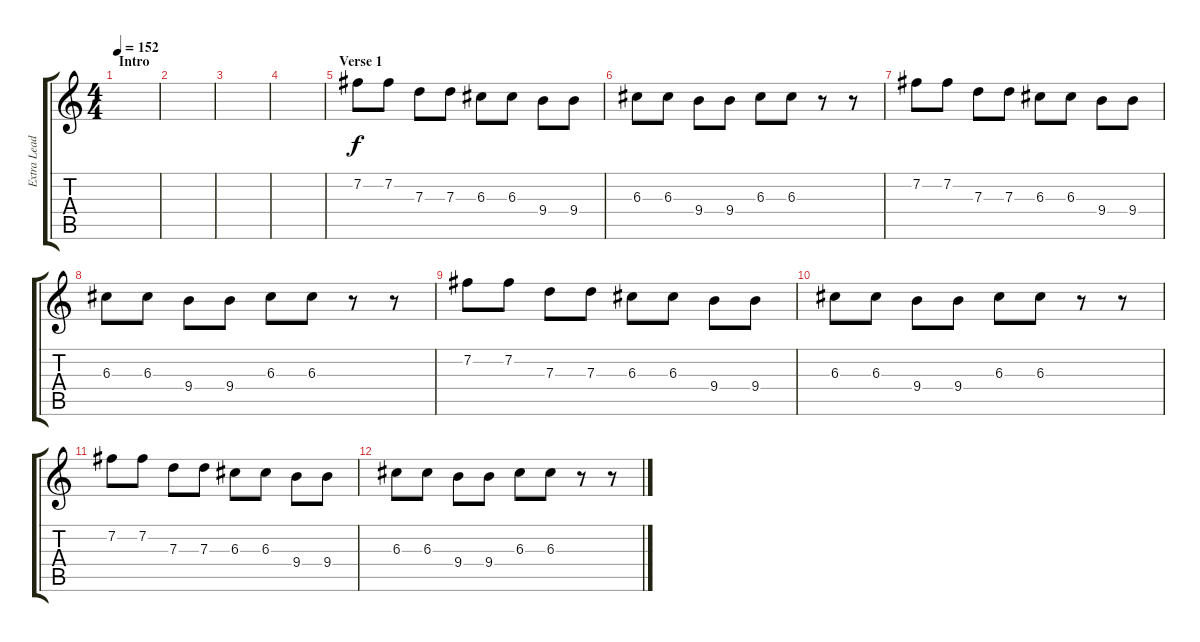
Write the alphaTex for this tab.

\track ("Extra Lead Guitar" "Extra Lead") {instrument electricguitarclean}
\staff {score tabs}
\tuning (E4 B3 G3 D3 A2 E2) {hide}
\ts (4 4)
\section ("" "Intro")
\tempo 152
\clef g2
\ks c
|
|
|
|
\section ("" "Verse 1")
7.2.8 7.2.8 7.3.8 7.3.8 6.3.8 6.3.8 9.4.8 9.4.8 |
6.3.8 6.3.8 9.4.8 9.4.8 6.3.8 6.3.8 r.8 r.8 |
7.2.8 7.2.8 7.3.8 7.3.8 6.3.8 6.3.8 9.4.8 9.4.8 |
6.3.8 6.3.8 9.4.8 9.4.8 6.3.8 6.3.8 r.8 r.8 |
7.2.8 7.2.8 7.3.8 7.3.8 6.3.8 6.3.8 9.4.8 9.4.8 |
6.3.8 6.3.8 9.4.8 9.4.8 6.3.8 6.3.8 r.8 r.8 |
7.2.8 7.2.8 7.3.8 7.3.8 6.3.8 6.3.8 9.4.8 9.4.8 |
6.3.8 6.3.8 9.4.8 9.4.8 6.3.8 6.3.8 r.8 r.8
